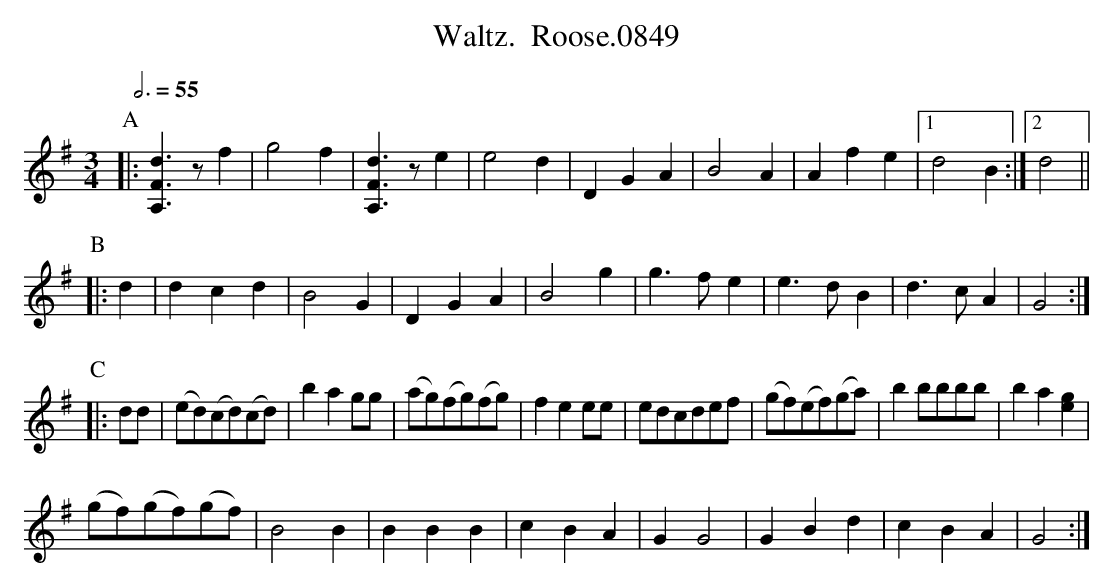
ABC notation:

X:1
T:Waltz.  Roose.0849
M:3/4
Q:3/4=55
L:1/8
K:G
P:A
|: [A,Fd]3zf2 | g4f2 | [A,Fd]3ze2 | e4d2 | \\
D2G2A2 | B4A2 | A2f2e2 |1 d4B2 :|2 d4 ||
P:B
|: d2 | d2c2d2 | B4G2 | D2G2A2 | B4g2 | \\
g3fe2 | e3dB2 | d3cA2 | G4 :|
P:C
|: dd | (ed)(cd)(cd) | b2a2gg | (ag)(fg)(fg) | f2e2ee | \\
edcdef | (gf)(ef)(ga) | b2bbbb | b2a2[eg]2 |
(gf)(gf)(gf) | B4B2 | B2B2B2 | c2B2A2 | \\
G2G4 | G2B2d2 | c2B2A2 | G4 :|
